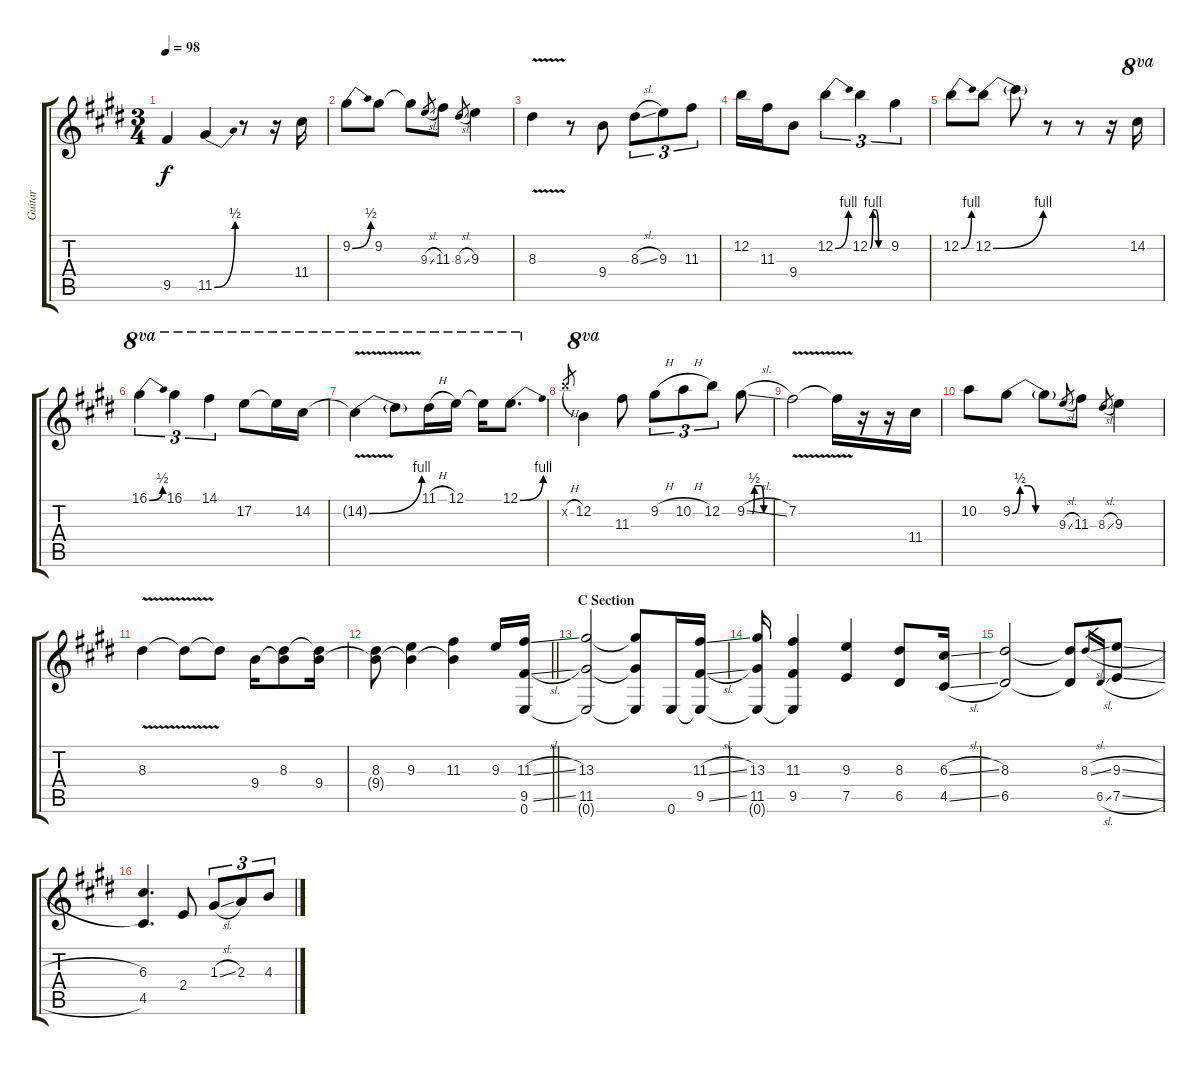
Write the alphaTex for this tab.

\track ("Guitar" "Guitar") {instrument electricguitarjazz}
\staff {score tabs}
\tuning (E4 B3 G3 D3 A2 E2) {hide}
\ts (3 4)
\tempo 98
\clef g2
\ks e
9.5.4{dy f} 11.5{be (bend 0 0 60 2)}.4 r.8 r.16 11.4.16 |
9.2{be (bend 0 0 60 2)}.8 9.2.8 9.2{t}.8 9.3{sl}.8{gr} 11.3.8 8.3{sl}.8{gr} 9.3.4 |
8.3{v}.4 r.8 9.4.8 8.3{sl}.8{tu (3 2)} 9.3.8{tu (3 2)} 11.3.8{tu (3 2)} |
12.2.16 11.3.16 9.4.8 12.2{be (bend 0 0 60 4)}.4{tu (3 2)} 12.2{be (custom 0 0 10 4 20 4 30 0 60 0)}.4{tu (3 2)} 9.2.4{tu (3 2)} |
12.2{be (bend 0 0 60 4)}.8 12.2{be (bend 0 0 60 4)}.8 12.2{t}.8 r.8 r.8 r.16 14.2.16{ot 8va} |
16.1{be (bend 0 0 60 2)}.4{tu (3 2) ot 8va} 16.1.4{tu (3 2) ot 8va} 14.1.4{tu (3 2) ot 8va} 17.2.8{ot 8va} 17.2{t}.16{ot 8va} 14.2.16{ot 8va} |
14.2{be (bend 0 0 60 4) v t}.4{ot 8va} 14.2{t}.8{ot 8va} 11.1{h}.16{ot 8va} 12.1.16{ot 8va} 12.1{t}.16{ot 8va} 12.1{be (bend 0 0 60 4)}.8{d ot 8va} |
12.2{h x}.8{gr} 12.2.4{ot 8va} 11.3.8 9.2{h}.8{tu (3 2)} 10.2{h}.8{tu (3 2)} 12.2.8{tu (3 2)} 9.2{be (custom 0 0 14 0 20 2 37 2 45 0 60 0) sl}.8 |
7.2{v}.2 7.2{t}.16 r.16 r.16 11.4.16 |
10.2.8 9.2{be (custom 0 0 10 2 20 2 30 0 60 0)}.8 9.2{t}.8 9.3{sl}.8{gr} 11.3.8 8.3{sl}.8{gr} 9.3.4 |
8.3{v}.4 8.3{t}.8 8.3{t}.8 9.4.16 (8.3 9.4{t}).8 (8.3{t} 9.4).16 |
\barLineRight lightlight
(8.3 9.4{t}).8 (9.3 9.4{t}).4 (11.3 9.4{t}).4 9.3.16 (11.3{sl} 9.5{sl} 0.6).16 |
\section ("" "C Section")
(13.3 11.5 0.6{t}).2 (13.3{t} 11.5{t} 0.6{t}).8 0.6.16 (11.3{sl} 9.5{sl} 0.6{t}).16 |
(13.3 11.5 0.6{t}).16 (11.3 9.5 0.6{t}).4 (9.3 7.5).4 (8.3 6.5).8 (6.3{sl} 4.5{sl}).16 |
(8.3 6.5).2 (8.3{t} 6.5{t}).8 8.3{sl}.16{gr} 6.5{sl}.16{gr} (9.3{sl} 7.5{sl}).8 |
(6.3 4.5).4{d} 2.4.8 1.3{sl}.8{tu (3 2)} 2.3.8{tu (3 2)} 4.3.8{tu (3 2)}
